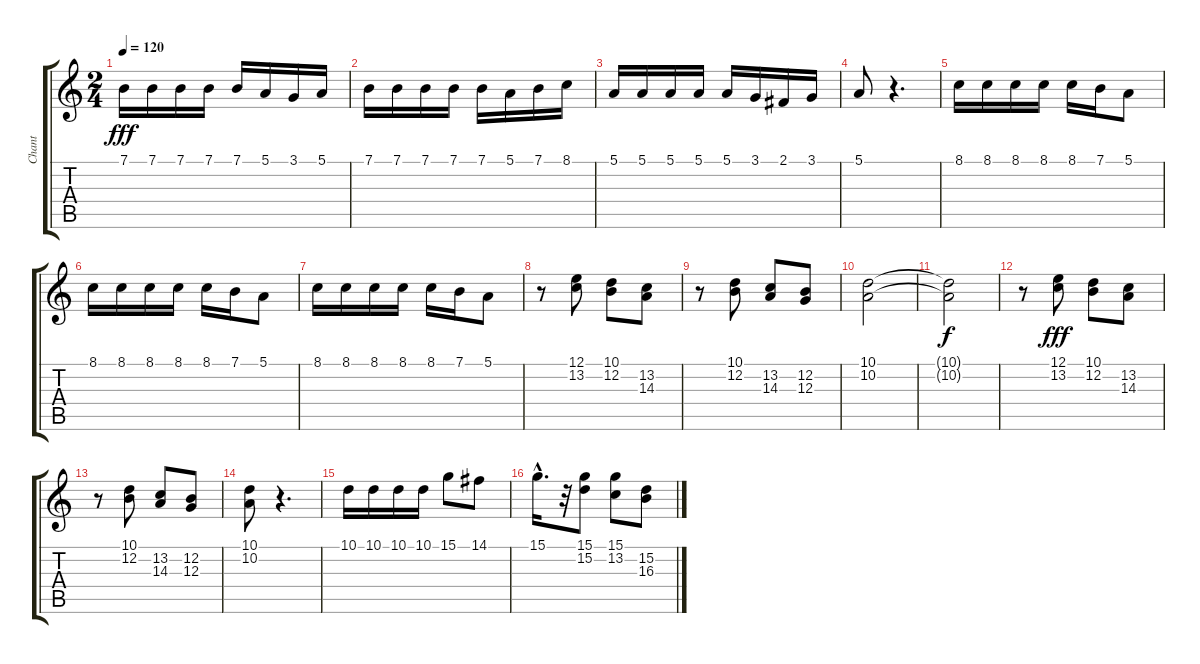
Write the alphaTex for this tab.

\track ("Chant" "Chant") {instrument tenorsax}
\staff {score tabs}
\tuning (E4 B3 G3 D3 A2 E2) {hide}
\ts (2 4)
\tempo 120
\clef g2
\ks c
7.1.16{dy fff} 7.1.16 7.1.16 7.1.16 7.1.16 5.1.16 3.1.16 5.1.16 |
7.1.16 7.1.16 7.1.16 7.1.16 7.1.16 5.1.16 7.1.16 8.1.16 |
5.1.16 5.1.16 5.1.16 5.1.16 5.1.16 3.1.16 2.1.16 3.1.16 |
5.1.8 r.4{d} |
8.1.16 8.1.16 8.1.16 8.1.16 8.1.16 7.1.16 5.1.8 |
8.1.16 8.1.16 8.1.16 8.1.16 8.1.16 7.1.16 5.1.8 |
8.1.16 8.1.16 8.1.16 8.1.16 8.1.16 7.1.16 5.1.8 |
r.8 (12.1 13.2).8 (10.1 12.2).8 (13.2 14.3).8 |
r.8 (10.1 12.2).8 (13.2 14.3).8 (12.2 12.3).8 |
(10.1 10.2).2 |
(10.1{t} 10.2{t}).2{dy f} |
r.8 (12.1 13.2).8{dy fff} (10.1 12.2).8 (13.2 14.3).8 |
r.8 (10.1 12.2).8 (13.2 14.3).8 (12.2 12.3).8 |
(10.1 10.2).8 r.4{d} |
10.1.16 10.1.16 10.1.16 10.1.16 15.1.8 14.1.8 |
15.1{hac}.16{d} r.32 (15.1 15.2).8 (15.1 13.2).8{balance 4} (15.2 16.3).8
